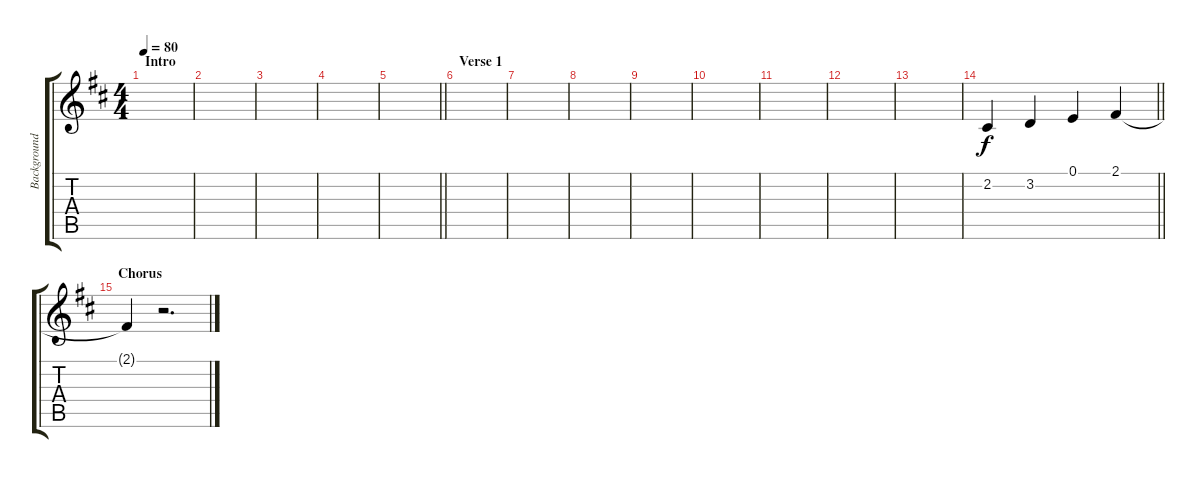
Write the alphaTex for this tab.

\track ("Background (R. Peake)" "Background") {instrument bassoon}
\staff {score tabs}
\tuning (E4 B3 G3 D3 A2 E2) {hide}
\ts (4 4)
\section ("" "Intro")
\tempo 80
\clef g2
\ks d
|
|
|
|
\barLineRight lightlight
|
\section ("" "Verse 1")
|
|
|
|
|
|
|
|
\barLineRight lightlight
2.2.4 3.2.4 0.1.4 2.1.4 |
\section ("" "Chorus")
2.1{t}.4 r.2{d}
